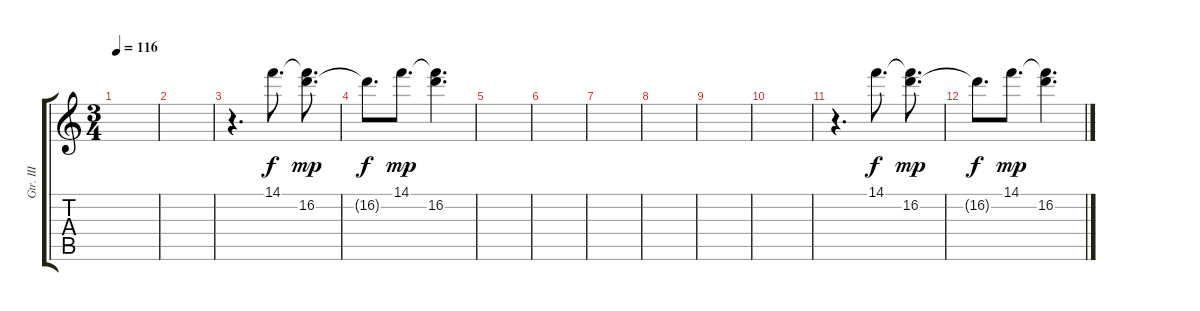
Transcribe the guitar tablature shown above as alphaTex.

\track ("Gtr. III" "Gtr. III") {instrument electricguitarjazz}
\staff {score tabs}
\tuning (Eb4 Bb3 Gb3 Db3 Ab2 Eb2) {hide}
\ts (3 4)
\tempo 116
\clef g2
\ks c
|
|
r.4{d} 14.1.8{d} (14.1{t} 16.2).8{d dy mp} |
16.2{t}.8{d dy f} 14.1.8{d dy mp} (14.1{t} 16.2).4{d} |
|
|
|
|
|
|
r.4{d} 14.1.8{d dy f} (14.1{t} 16.2).8{d dy mp} |
16.2{t}.8{d dy f} 14.1.8{d dy mp} (14.1{t} 16.2).4{d}
